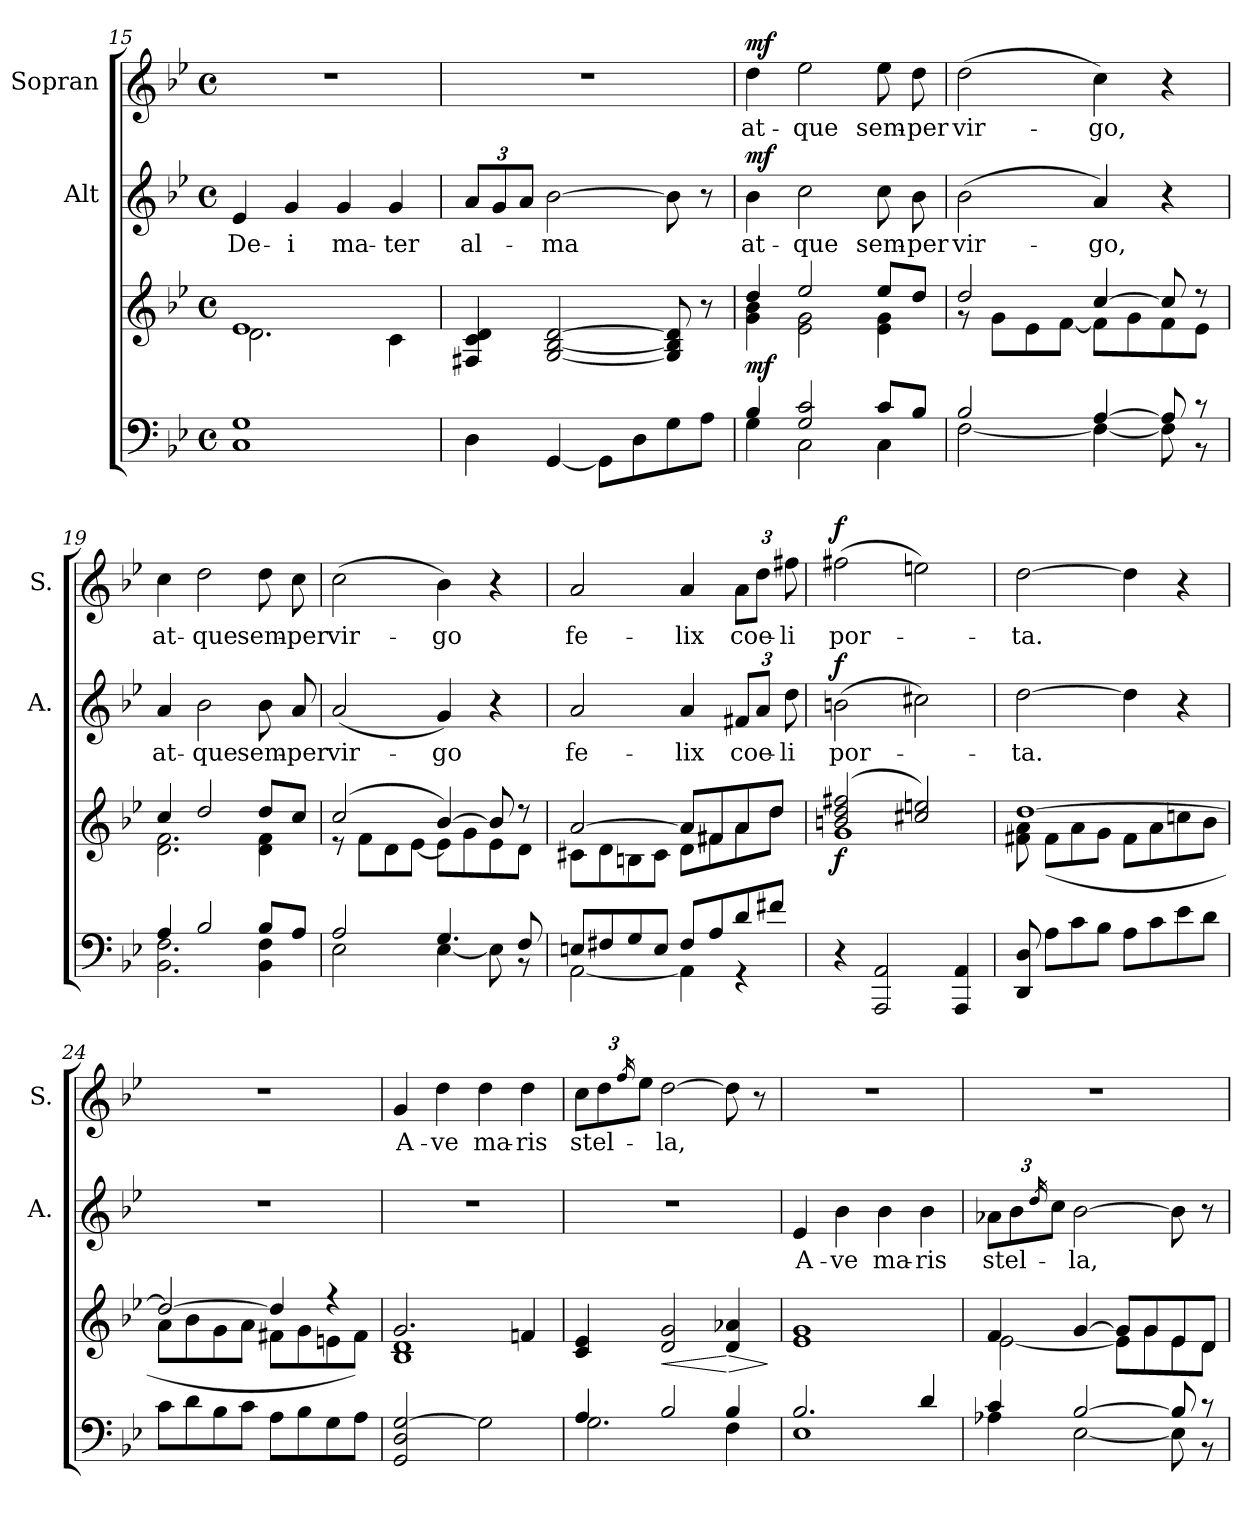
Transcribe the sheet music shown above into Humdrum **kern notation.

**kern	**kern	**dynam	**kern	**text	**dynam	**kern	**text	**dynam
*part3	*part3	*part3	*part2	*part2	*part2	*part1	*part1	*part1
*staff4	*staff3	*staff3/4	*staff2	*staff2	*staff2	*staff1	*staff1	*staff1
*	*	*	*I"Alt	*	*	*I"Sopran	*	*
*	*	*	*I'A.	*	*	*I'S.	*	*
*clefF4	*clefG2	*	*clefG2	*	*	*clefG2	*	*
*k[b-e-]	*k[b-e-]	*	*k[b-e-]	*	*	*k[b-e-]	*	*
*B-:	*B-:	*	*B-:	*	*	*B-:	*	*
*M4/4	*M4/4	*	*M4/4	*	*	*M4/4	*	*
*met(c)	*met(c)	*	*met(c)	*	*	*met(c)	*	*
=15	=15	=15	=15	=15	=15	=15	=15	=15
*	*^	*	*	*	*	*	*	*
!	!	!	!	!	!LO:LY:b	!	!	!	!
1C 1G	1e-	2.d\	.	4e-/	De-	.	1r	.	.
!	!	!	!	!	!LO:LY:b	!	!	!	!
.	.	.	.	4g/	-i	.	.	.	.
!	!	!	!	!	!LO:LY:b	!	!	!	!
.	.	.	.	4g/	ma-	.	.	.	.
!	!	!	!	!	!LO:LY:b	!	!	!	!
.	.	4c\	.	4g/	-ter	.	.	.	.
=16	=16	=16	=16	=16	=16	=16	=16	=16	=16
!	!	!	!	!	!LO:LY:b	!	!	!	!
*	*v	*v	*	*	*	*	*	*	*
4D\	4F#X/ 4c/ 4d/	.	12a/L	al-	.	1r	.	.
.	.	.	12g/	.	.	.	.	.
.	.	.	12a/J	.	.	.	.	.
!	!	!	!	!LO:LY:b	!	!	!	!
[4GG/	[2G/ [2B-/ [2d/	.	[2b-\	-ma	.	.	.	.
8GG\L]	.	.	.	.	.	.	.	.
8D\	.	.	.	.	.	.	.	.
8G\	8G/] 8B-/] 8d/]	.	8b-\]	.	.	.	.	.
8A\J	8r	.	8r	.	.	.	.	.
!!LO:LB:g=z
=17	=17	=17	=17	=17	=17	=17	=17	=17
*^	*^	*	*	*	*	*	*	*
!	!	!	!	!LO:DY:b	!	!LO:LY:b	!LO:DY:a	!	!LO:LY:b	!LO:DY:a
4B-/	4G\	4dd/	4g\ 4b-\	mf	4b-\	at-	mf	4dd\	at-	mf
!	!	!	!	!	!	!LO:LY:b	!	!	!LO:LY:b	!
2G/ 2c/	2C\	2ee-/	2e-\ 2g\	.	2cc\	-que	.	2ee-\	-que	.
!	!	!	!	!	!	!LO:LY:b	!	!	!LO:LY:b	!
8c/L	4C\	8ee-/L	4e-\ 4g\	.	8cc\	sem-	.	8ee-\	sem-	.
!	!	!	!	!	!	!LO:LY:b	!	!	!LO:LY:b	!
8B-/J	.	8dd/J	.	.	8b-\	-per	.	8dd\	-per	.
=18	=18	=18	=18	=18	=18	=18	=18	=18	=18	=18
!	!	!	!	!	!	!LO:LY:b	!	!	!LO:LY:b	!
2B-/	[<2F\	2dd/	8rf	.	(>2b-\	vir-	.	(>2dd\	vir-	.
.	.	.	8g\L	.	.	.	.	.	.	.
.	.	.	8e-\	.	.	.	.	.	.	.
.	.	.	[<8f\J	.	.	.	.	.	.	.
!	!	!	!	!	!	!LO:LY:b	!	!	!LO:LY:b	!
[>4A/	4F\_	[>4cc/	8f\L]	.	4a/)	-go,	.	4cc\)	-go,	.
.	.	.	8g\	.	.	.	.	.	.	.
8A/]	8F\]	8cc/]	8f\	.	4r	.	.	4r	.	.
8r	8r	8rdd	8e-\J	.	.	.	.	.	.	.
=19	=19	=19	=19	=19	=19	=19	=19	=19	=19	=19
!	!	!	!	!	!	!LO:LY:b	!	!	!LO:LY:b	!
4A/	2.BB-\ 2.F\	4cc/	2.d\ 2.f\	.	4a/	at-	.	4cc\	at-	.
!	!	!	!	!	!	!LO:LY:b	!	!	!LO:LY:b	!
2B-/	.	2dd/	.	.	2b-\	-que	.	2dd\	-que	.
!	!	!	!	!	!	!LO:LY:b	!	!	!LO:LY:b	!
8B-/L	4BB-\ 4F\	8dd/L	4d\ 4f\	.	8b-\	sem-	.	8dd\	sem-	.
!	!	!	!	!	!	!LO:LY:b	!	!	!LO:LY:b	!
8A/J	.	8cc/J	.	.	8a/	-per	.	8cc\	-per	.
=20	=20	=20	=20	=20	=20	=20	=20	=20	=20	=20
!	!	!	!	!	!	!LO:LY:b	!	!	!LO:LY:b	!
2A/	2E-\	(2cc/	8re	.	(<2a/	vir-	.	(>2cc\	vir-	.
.	.	.	8f\L	.	.	.	.	.	.	.
.	.	.	8d\	.	.	.	.	.	.	.
.	.	.	[<8e-\J	.	.	.	.	.	.	.
!	!	!	!	!	!	!LO:LY:b	!	!	!LO:LY:b	!
4.G/	[<4E-\	[>4b-/)	8e-\L]	.	4g/)	-go	.	4b-\)	-go	.
.	.	.	8g\	.	.	.	.	.	.	.
.	8E-\]	8b-/]	8e-\	.	4r	.	.	4r	.	.
8F/	8rBB	8rcc	8d\J	.	.	.	.	.	.	.
!!LO:LB:g=z
=21	=21	=21	=21	=21	=21	=21	=21	=21	=21	=21
!	!	!	!	!	!	!LO:LY:b	!	!	!LO:LY:b	!
8En/L	[<2AA\	[>2a/	8c#X\L	.	2a/	fe-	.	2a/	fe-	.
8F#X/	.	.	8d\	.	.	.	.	.	.	.
8G/	.	.	8Bn\	.	.	.	.	.	.	.
8E/J	.	.	8c#\J	.	.	.	.	.	.	.
!	!	!	!	!	!	!LO:LY:b	!	!	!LO:LY:b	!
8F#/L	4AA\]	8a/L]	8d\L	.	4a/	-lix	.	4a/	-lix	.
8A/	.	8f#X/	8f#\	.	.	.	.	.	.	.
*	*	*	*	*	*Xbrackettup	*	*	*	*	*
!	!	!	!	!	!	!LO:LY:b	!	!	!	!
*	*	*	*	*	*	*	*	*Xbrackettup	*	*
!	!	!	!	!	!	!	!	!	!LO:LY:b	!
8d/	4rGG	8a/	8a\	.	12f#X/L	coe-	.	12a\L	coe-	.
.	.	.	.	.	12a/J	.	.	12dd\J	.	.
8f#X/J	.	8dd/J	8dd\J	.	.	.	.	.	.	.
!	!	!	!	!	!	!LO:LY:b	!	!	!LO:LY:b	!
.	.	.	.	.	12dd\	-li	.	12ff#X\	-li	.
*v	*v	*	*	*	*	*	*	*	*	*
=22	=22	=22	=22	=22	=22	=22	=22	=22	=22
!	!	!	!LO:DY:b	!	!LO:LY:b	!LO:DY:a	!	!LO:LY:b	!LO:DY:a
4r	(2bn/ 2dd/ 2ff#X/	1g	f	(>2bn\	por-	f	(>2ff#X\	por-	f
2AAA/ 2AA/	.	.	.	.	.	.	.	.	.
.	2cc#X/ 2een/)	.	.	2cc#X\)	.	.	2een\)	.	.
4AAA/ 4AA/	.	.	.	.	.	.	.	.	.
=23	=23	=23	=23	=23	=23	=23	=23	=23	=23
!	!	!	!	!	!LO:LY:b	!	!	!LO:LY:b	!
8DD/ 8D/	[>1dd	8f#X\ 8a\	.	[2dd\	-ta.	.	[2dd\	-ta.	.
8A\L	.	(<8f#\L	.	.	.	.	.	.	.
8c\	.	8a\	.	.	.	.	.	.	.
8B-\J	.	8g\J	.	.	.	.	.	.	.
8A\L	.	8f#\L	.	4dd\]	.	.	4dd\]	.	.
8c\	.	8a\	.	.	.	.	.	.	.
8e-\	.	8ccn\	.	4r	.	.	4r	.	.
8d\J	.	8b-\J	.	.	.	.	.	.	.
=24	=24	=24	=24	=24	=24	=24	=24	=24	=24
8c\L	2dd/_	8a\L	.	1r	.	.	1r	.	.
8d\	.	8b-\	.	.	.	.	.	.	.
8B-\	.	8g\	.	.	.	.	.	.	.
8c\J	.	8a\J	.	.	.	.	.	.	.
8A\L	4dd/]	8f#X\L	.	.	.	.	.	.	.
8B-\	.	8g\	.	.	.	.	.	.	.
8G\	4ree	8en\	.	.	.	.	.	.	.
8A\J	.	8f#\J)	.	.	.	.	.	.	.
!!LO:PB:g=z
=25	=25	=25	=25	=25	=25	=25	=25	=25	=25
!	!	!	!	!	!	!	!	!LO:LY:b	!
2GG/ 2D/ [2G/	2.g/	1B- 1d	.	1r	.	.	4g/	A-	.
!	!	!	!	!	!	!	!	!LO:LY:b	!
.	.	.	.	.	.	.	4dd\	-ve	.
!	!	!	!	!	!	!	!	!LO:LY:b	!
2G\]	.	.	.	.	.	.	4dd\	ma-	.
!	!	!	!	!	!	!	!	!LO:LY:b	!
.	4fn/	.	.	.	.	.	4dd\	-ris	.
*	*v	*v	*	*	*	*	*	*	*
=26	=26	=26	=26	=26	=26	=26	=26	=26
*^	*	*	*	*	*	*	*	*
!	!	!	!	!	!	!	!	!LO:LY:b	!
4A/	2.G\	4c/ 4e-/	.	1r	.	.	12cc\L	stel-	.
.	.	.	.	.	.	.	12dd\	.	.
.	.	.	.	.	.	.	16qff/	.	.
.	.	.	.	.	.	.	12ee-\J	.	.
!	!	!	!LO:HP:b	!	!	!	!	!LO:LY:b	!
2B-/	.	2d/ 2g/	<	.	.	.	[2dd\	-la,	.
!	!	!	!LO:HP:n=1:b	!	!	!	!	!	!
4B-/	4F\	4d/ 4a-X/	[ >	.	.	.	8dd\]	.	.
.	.	.	.	.	.	.	8r	.	.
*v	*v	*	*	*	*	*	*	*	*
.	.	]	.	.	.	.	.	.
=27	=27	=27	=27	=27	=27	=27	=27	=27
*^	*^	*	*	*	*	*	*	*
!	!	!	!	!	!	!LO:LY:b	!	!	!	!
2.B-/	1E-	1g	1e-	.	4e-/	A-	.	1r	.	.
!	!	!	!	!	!	!LO:LY:b	!	!	!	!
.	.	.	.	.	4b-\	-ve	.	.	.	.
!	!	!	!	!	!	!LO:LY:b	!	!	!	!
.	.	.	.	.	4b-\	ma-	.	.	.	.
!	!	!	!	!	!	!LO:LY:b	!	!	!	!
4d/	.	.	.	.	4b-\	-ris	.	.	.	.
=28	=28	=28	=28	=28	=28	=28	=28	=28	=28	=28
!	!	!	!	!	!	!LO:LY:b	!	!	!	!
4c/	4A-X\	4f/	[<2e-\	.	12a-X\L	stel-	.	1r	.	.
.	.	.	.	.	12b-\	.	.	.	.	.
.	.	.	.	.	16qdd/	.	.	.	.	.
.	.	.	.	.	12cc\J	.	.	.	.	.
!	!	!	!	!	!	!LO:LY:b	!	!	!	!
[>2B-/	[<2E-\	[>4g/	.	.	[2b-\	-la,	.	.	.	.
.	.	8g/L]	8e-\L]	.	.	.	.	.	.	.
.	.	8g/	8g\	.	.	.	.	.	.	.
8B-/]	8E-\]	8e-/	8e-\	.	8b-\]	.	.	.	.	.
8r	8r	8d/J	8d\J	.	8r	.	.	.	.	.
*v	*v	*	*	*	*	*	*	*	*	*
*	*v	*v	*	*	*	*	*	*	*
=	=	=	=	=	=	=	=	=
*-	*-	*-	*-	*-	*-	*-	*-	*-
